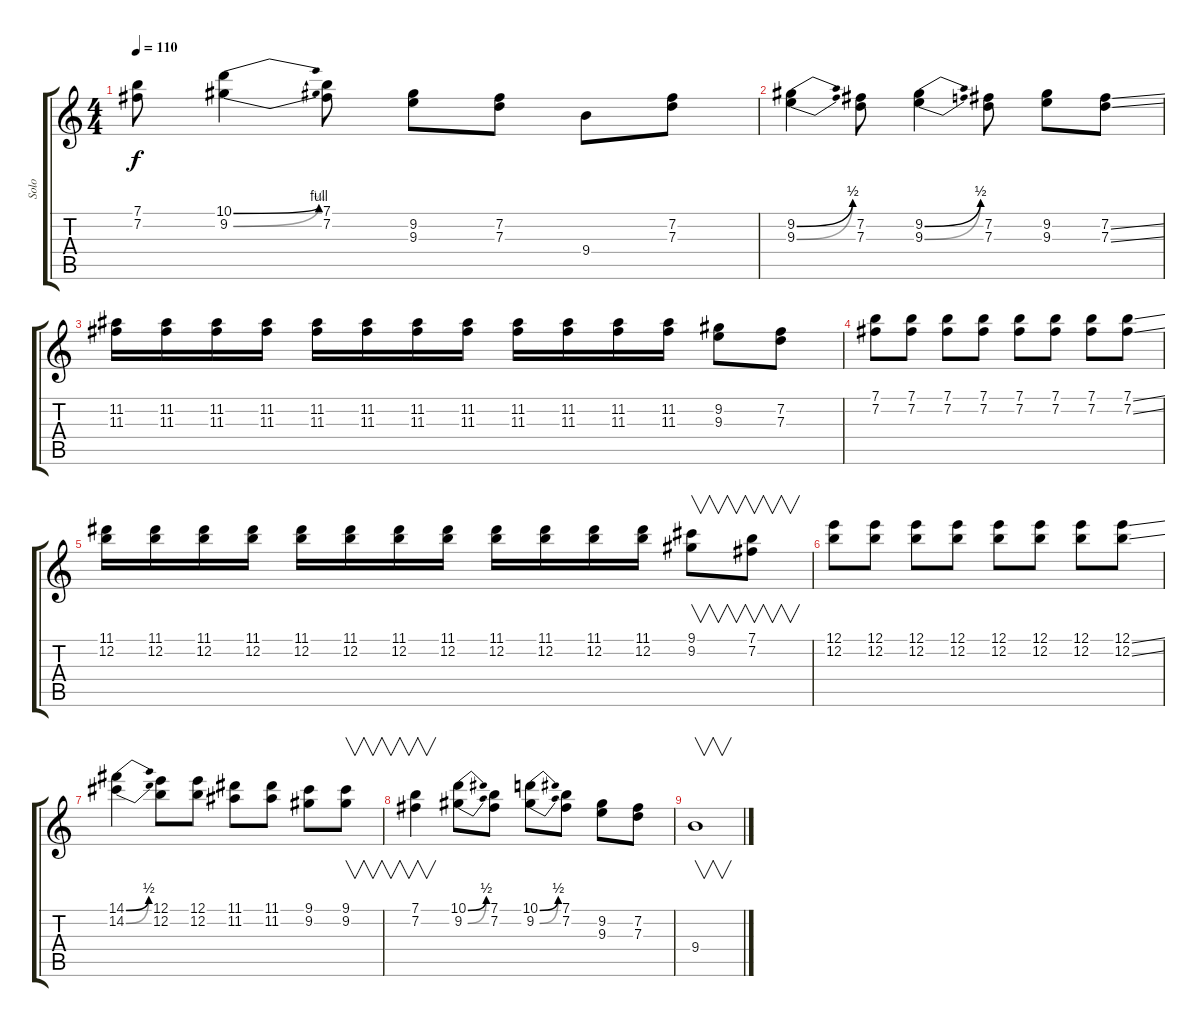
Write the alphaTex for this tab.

\track ("Solo" "Solo") {instrument electricguitarclean}
\staff {score tabs}
\tuning (E4 B3 G3 D3 A2 E2) {hide}
\ts (4 4)
\tempo 110
\clef g2
\ks c
(7.1 7.2).8{dy f} (10.1{be (bend 0 0 60 4)} 9.2{be (bend 0 0 60 1)}).4 (7.1 7.2).8 (9.2 9.3).8 (7.2 7.3).8 9.4.8 (7.2 7.3).8 |
(9.2{be (bend 0 0 60 2)} 9.3{be (bend 0 0 60 2)}).4 (7.2 7.3).8 (9.2{be (bend 0 0 60 2)} 9.3{be (bend 0 0 60 2)}).4 (7.2 7.3).8 (9.2 9.3).8 (7.2{ss} 7.3{ss}).8 |
(11.2 11.3).16 (11.2 11.3).16 (11.2 11.3).16 (11.2 11.3).16 (11.2 11.3).16 (11.2 11.3).16 (11.2 11.3).16 (11.2 11.3).16 (11.2 11.3).16 (11.2 11.3).16 (11.2 11.3).16 (11.2 11.3).16 (9.2 9.3).8 (7.2 7.3).8 |
(7.1 7.2).8 (7.1 7.2).8 (7.1 7.2).8 (7.1 7.2).8 (7.1 7.2).8 (7.1 7.2).8 (7.1 7.2).8 (7.1{ss} 7.2{ss}).8 |
(11.1 12.2).16 (11.1 12.2).16 (11.1 12.2).16 (11.1 12.2).16 (11.1 12.2).16 (11.1 12.2).16 (11.1 12.2).16 (11.1 12.2).16 (11.1 12.2).16 (11.1 12.2).16 (11.1 12.2).16 (11.1 12.2).16 (9.1 9.2).8{v} (7.1 7.2).8{v} |
(12.1 12.2).8 (12.1 12.2).8 (12.1 12.2).8 (12.1 12.2).8 (12.1 12.2).8 (12.1 12.2).8 (12.1 12.2).8 (12.1{ss} 12.2{ss}).8 |
(14.1{be (bend 0 0 60 2)} 14.2{be (bend 0 0 60 2)}).4 (12.1 12.2).8 (12.1 12.2).8 (11.1 11.2).8 (11.1 11.2).8 (9.1 9.2).8 (9.1 9.2).8{v} |
(7.1 7.2).4{v} (10.1{be (bend 0 0 60 2)} 9.2{be (bend 0 0 60 2)}).8 (7.1 7.2).8 (10.1{be (bend 0 0 60 2)} 9.2{be (bend 0 0 60 2)}).8 (7.1 7.2).8 (9.2 9.3).8 (7.2 7.3).8 |
9.4.1{v}
